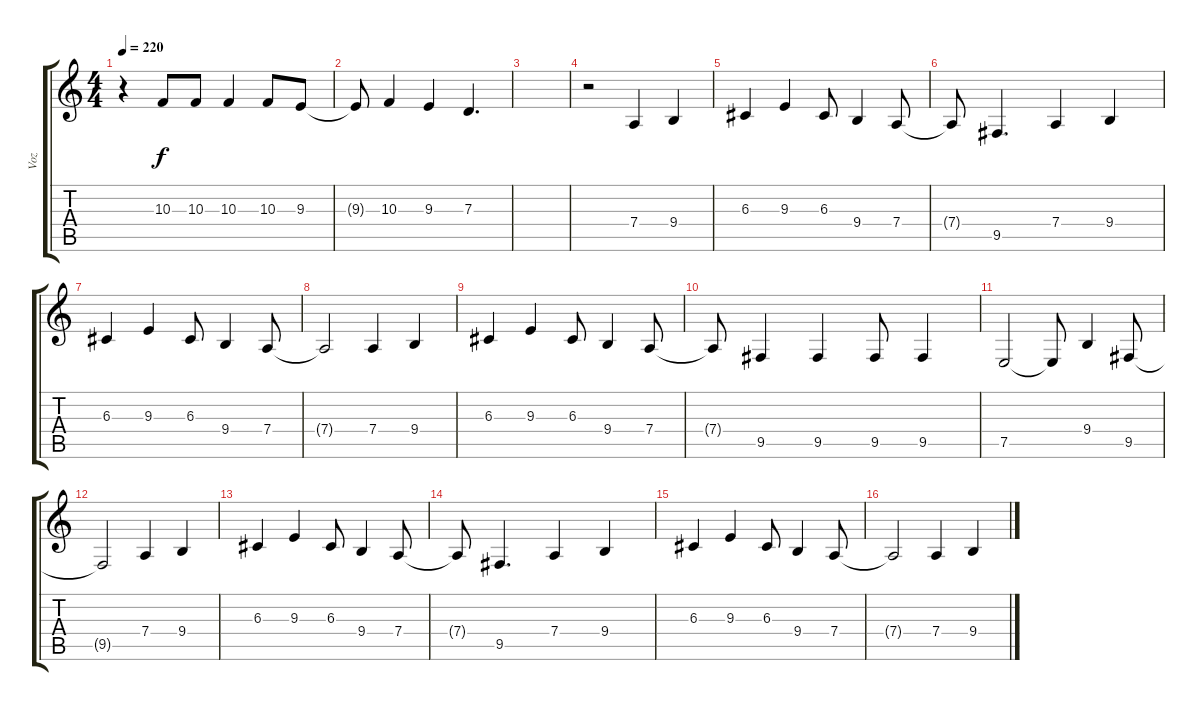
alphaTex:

\track ("Voz" "Voz") {instrument electricgrandpiano}
\staff {score tabs}
\tuning (E4 B3 G3 D3 A2 E2) {hide}
\ts (4 4)
\tempo 220
\clef g2
\ks c
r.4{dy f} 10.3.8 10.3.8 10.3.4 10.3.8 9.3.8 |
9.3{t}.8 10.3.4 9.3.4 7.3.4{d} |
|
r.2 7.4.4 9.4.4 |
6.3.4 9.3.4 6.3.8 9.4.4 7.4.8 |
7.4{t}.8 9.5.4{d} 7.4.4 9.4.4 |
6.3.4 9.3.4 6.3.8 9.4.4 7.4.8 |
7.4{t}.2 7.4.4 9.4.4 |
6.3.4 9.3.4 6.3.8 9.4.4 7.4.8 |
7.4{t}.8 9.5.4 9.5.4 9.5.8 9.5.4 |
7.5.2 7.5{t}.8 9.4.4 9.5.8 |
9.5{t}.2 7.4.4 9.4.4 |
6.3.4 9.3.4 6.3.8 9.4.4 7.4.8 |
7.4{t}.8 9.5.4{d} 7.4.4 9.4.4 |
6.3.4 9.3.4 6.3.8 9.4.4 7.4.8 |
7.4{t}.2 7.4.4 9.4.4
